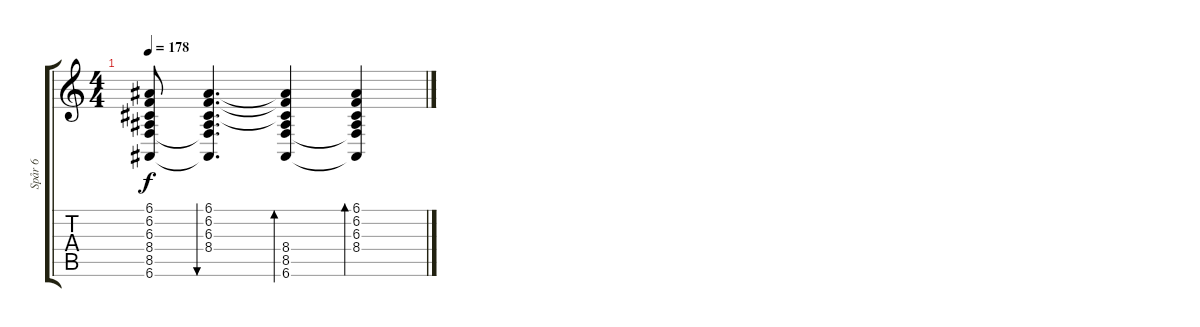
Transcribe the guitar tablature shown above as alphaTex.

\track ("Spår 6" "Spår 6") {instrument lead2sawtooth}
\staff {score tabs}
\tuning (E4 B3 G3 D3 A2 E2) {hide}
\ts (4 4)
\tempo 178
\clef g2
\ks c
(6.1{t} 6.2{t} 6.3{t} 8.4{t} 8.5{t} 6.6{t}).8{dy f} (6.1 6.2 6.3 8.4 8.5{t} 6.6{t}).4{d bu 120} (6.1{t} 6.2{t} 6.3{t} 8.4 8.5 6.6).4{bd 120} (6.1 6.2 6.3 8.4 8.5{t} 6.6{t}).4{bd 120}
